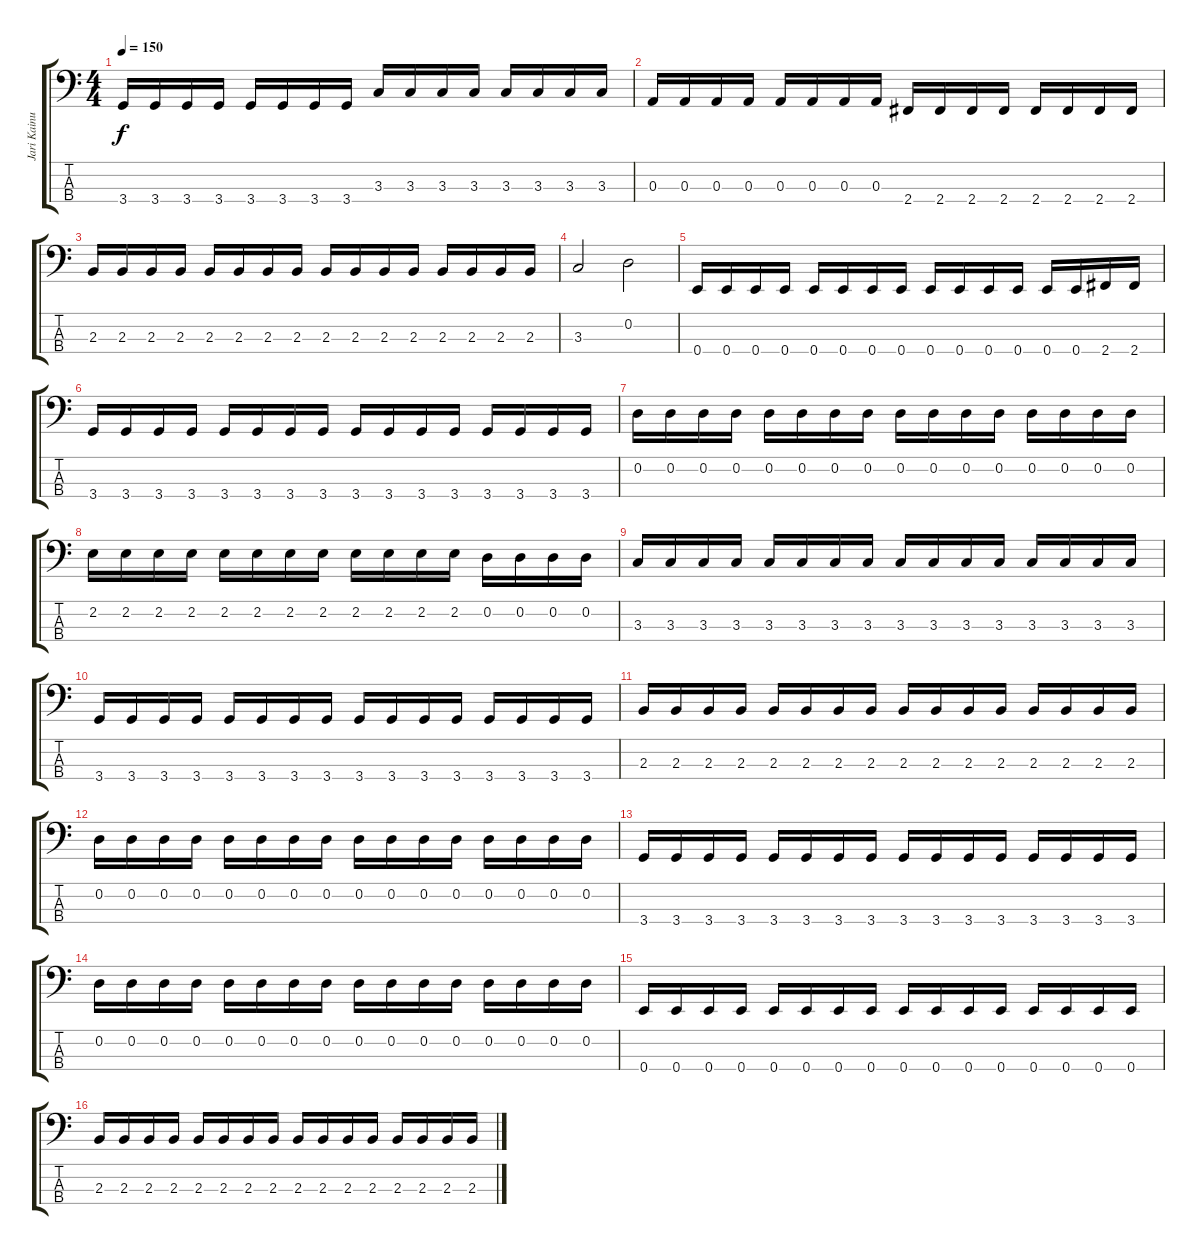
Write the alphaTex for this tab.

\track ("Jari Kainulainen (Bass)" "Jari Kainu") {instrument electricbassfinger}
\staff {score tabs}
\tuning (G2 D2 A1 E1) {hide}
\ts (4 4)
\tempo 150
\clef f4
\ks c
3.4.16{dy f} 3.4.16 3.4.16 3.4.16 3.4.16 3.4.16 3.4.16 3.4.16 3.3.16 3.3.16 3.3.16 3.3.16 3.3.16 3.3.16 3.3.16 3.3.16 |
0.3.16 0.3.16 0.3.16 0.3.16 0.3.16 0.3.16 0.3.16 0.3.16 2.4.16 2.4.16 2.4.16 2.4.16 2.4.16 2.4.16 2.4.16 2.4.16 |
2.3.16 2.3.16 2.3.16 2.3.16 2.3.16 2.3.16 2.3.16 2.3.16 2.3.16 2.3.16 2.3.16 2.3.16 2.3.16 2.3.16 2.3.16 2.3.16 |
3.3.2 0.2.2 |
0.4.16 0.4.16 0.4.16 0.4.16 0.4.16 0.4.16 0.4.16 0.4.16 0.4.16 0.4.16 0.4.16 0.4.16 0.4.16 0.4.16 2.4.16 2.4.16 |
3.4.16 3.4.16 3.4.16 3.4.16 3.4.16 3.4.16 3.4.16 3.4.16 3.4.16 3.4.16 3.4.16 3.4.16 3.4.16 3.4.16 3.4.16 3.4.16 |
0.2.16 0.2.16 0.2.16 0.2.16 0.2.16 0.2.16 0.2.16 0.2.16 0.2.16 0.2.16 0.2.16 0.2.16 0.2.16 0.2.16 0.2.16 0.2.16 |
2.2.16 2.2.16 2.2.16 2.2.16 2.2.16 2.2.16 2.2.16 2.2.16 2.2.16 2.2.16 2.2.16 2.2.16 0.2.16 0.2.16 0.2.16 0.2.16 |
3.3.16 3.3.16 3.3.16 3.3.16 3.3.16 3.3.16 3.3.16 3.3.16 3.3.16 3.3.16 3.3.16 3.3.16 3.3.16 3.3.16 3.3.16 3.3.16 |
3.4.16 3.4.16 3.4.16 3.4.16 3.4.16 3.4.16 3.4.16 3.4.16 3.4.16 3.4.16 3.4.16 3.4.16 3.4.16 3.4.16 3.4.16 3.4.16 |
2.3.16 2.3.16 2.3.16 2.3.16 2.3.16 2.3.16 2.3.16 2.3.16 2.3.16 2.3.16 2.3.16 2.3.16 2.3.16 2.3.16 2.3.16 2.3.16 |
0.2.16 0.2.16 0.2.16 0.2.16 0.2.16 0.2.16 0.2.16 0.2.16 0.2.16 0.2.16 0.2.16 0.2.16 0.2.16 0.2.16 0.2.16 0.2.16 |
3.4.16 3.4.16 3.4.16 3.4.16 3.4.16 3.4.16 3.4.16 3.4.16 3.4.16 3.4.16 3.4.16 3.4.16 3.4.16 3.4.16 3.4.16 3.4.16 |
0.2.16 0.2.16 0.2.16 0.2.16 0.2.16 0.2.16 0.2.16 0.2.16 0.2.16 0.2.16 0.2.16 0.2.16 0.2.16 0.2.16 0.2.16 0.2.16 |
0.4.16 0.4.16 0.4.16 0.4.16 0.4.16 0.4.16 0.4.16 0.4.16 0.4.16 0.4.16 0.4.16 0.4.16 0.4.16 0.4.16 0.4.16 0.4.16 |
2.3.16 2.3.16 2.3.16 2.3.16 2.3.16 2.3.16 2.3.16 2.3.16 2.3.16 2.3.16 2.3.16 2.3.16 2.3.16 2.3.16 2.3.16 2.3.16
